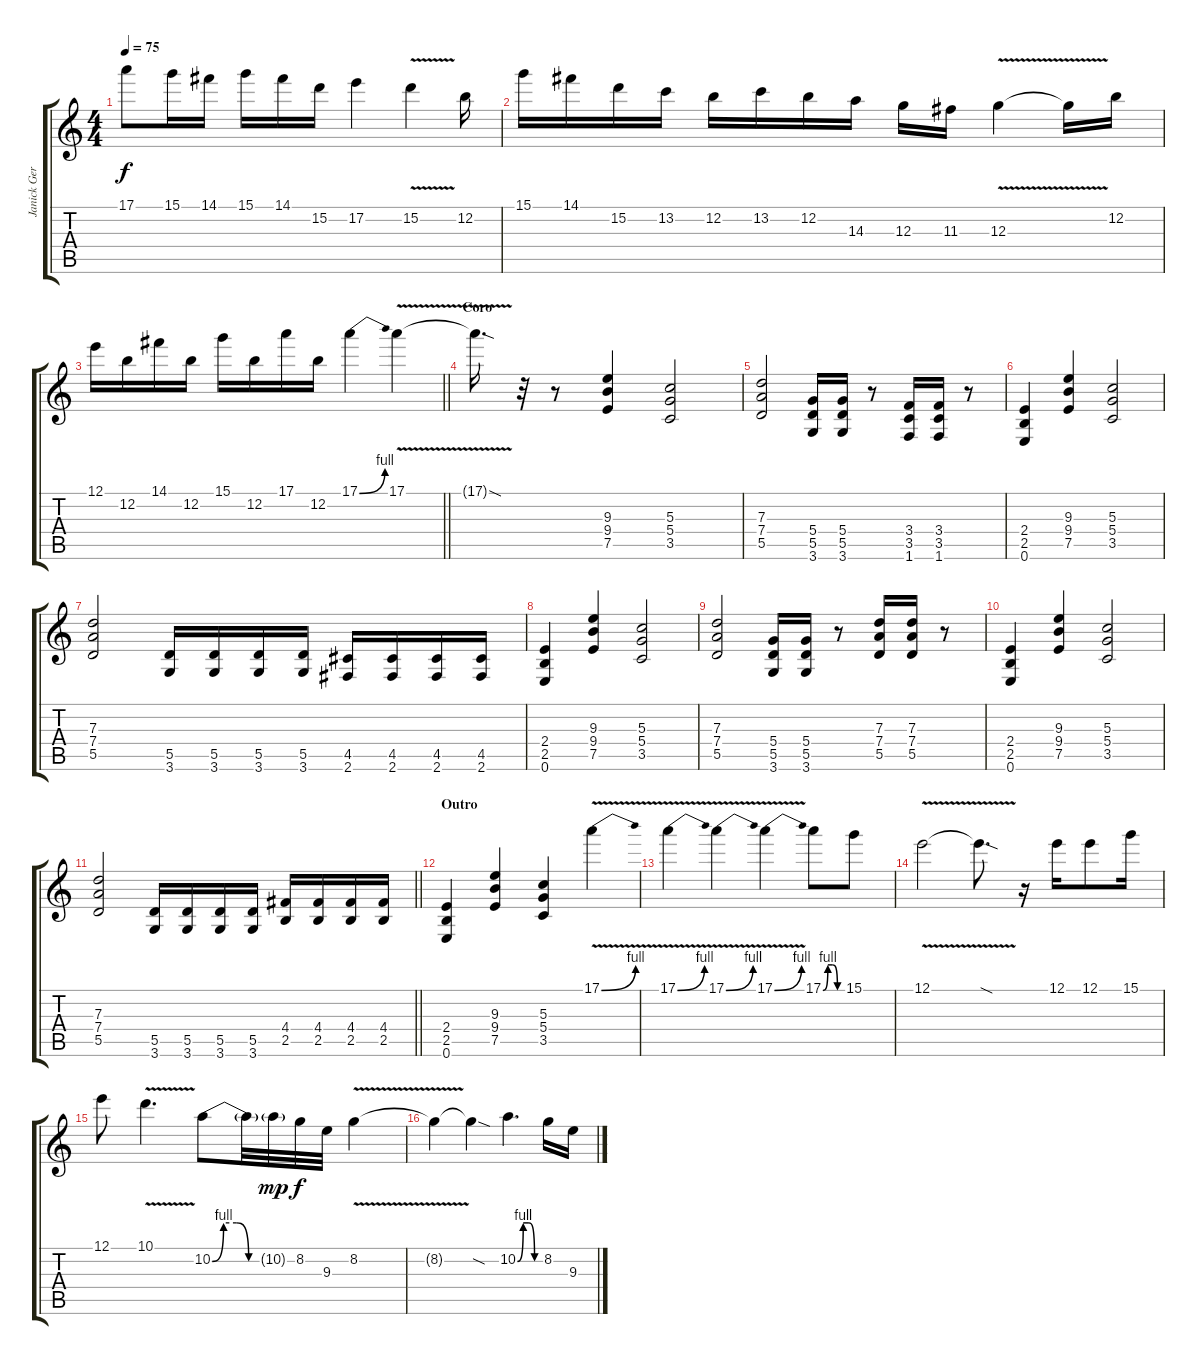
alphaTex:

\track ("Janick Gers" "Janick Ger") {instrument distortionguitar}
\staff {score tabs}
\tuning (E4 B3 G3 D3 A2 E2) {hide}
\ts (4 4)
\tempo 75
\clef g2
\ks c
17.1{t}.8{dy f} 15.1.16 14.1.16 15.1.16 14.1.16 15.2.16 17.2.4 15.2{v}.4 12.2.16 |
15.1.16 14.1.16 15.2.16 13.2.16 12.2.16 13.2.16 12.2.16 14.3.16 12.3.16 11.3.16 12.3{v}.4 12.3{t}.16 12.2.16 |
\barLineRight lightlight
12.1.16 12.2.16 14.1.16 12.2.16 15.1.16 12.2.16 17.1.16 12.2.16 17.1{be (bend 0 0 60 4)}.4 17.1{v}.4 |
\section ("" "Coro")
17.1{sod t}.16{d} r.32 r.8 (9.3 9.4 7.5).4{volume 11} (5.3 5.4 3.5).2 |
(7.3 7.4 5.5).2{volume 11} (5.4 5.5 3.6).16 (5.4 5.5 3.6).16 r.8 (3.4 3.5 1.6).16 (3.4 3.5 1.6).16 r.8 |
(2.4 2.5 0.6).4 (9.3 9.4 7.5).4 (5.3 5.4 3.5).2 |
(7.3 7.4 5.5).2 (5.5 3.6).16 (5.5 3.6).16 (5.5 3.6).16 (5.5 3.6).16 (4.5 2.6).16 (4.5 2.6).16 (4.5 2.6).16 (4.5 2.6).16 |
(2.4 2.5 0.6).4 (9.3 9.4 7.5).4 (5.3 5.4 3.5).2 |
(7.3 7.4 5.5).2 (5.4 5.5 3.6).16 (5.4 5.5 3.6).16 r.8 (7.3 7.4 5.5).16 (7.3 7.4 5.5).16 r.8 |
(2.4 2.5 0.6).4 (9.3 9.4 7.5).4 (5.3 5.4 3.5).2 |
\barLineRight lightlight
(7.3 7.4 5.5).2 (5.5 3.6).16 (5.5 3.6).16 (5.5 3.6).16 (5.5 3.6).16 (4.4 2.5).16 (4.4 2.5).16 (4.4 2.5).16 (4.4 2.5).16 |
\section ("" "Outro")
(2.4 2.5 0.6).4 (9.3 9.4 7.5).4 (5.3 5.4 3.5).4 17.1{be (bend 0 0 60 4) v}.4{volume 16} |
17.1{be (bend 0 0 60 4) v}.4{volume 16} 17.1{be (bend 0 0 60 4) v}.4 17.1{be (bend 0 0 60 4) v}.4 17.1{be (custom 0 0 15 4 30 4 45 0 60 0)}.8 15.1.8 |
12.1{v}.2 12.1{sod t}.8{d} r.16 12.1.16 12.1.8 15.1.16 |
12.1.8 10.1{v}.4{d} 10.2{be (custom 0 0 14 4 30 4 45 0 60 0)}.8 10.2{t}.32 10.2{g}.32{dy mp} 8.2.32{dy f} 9.3.32 8.2{v}.4 |
8.2{t}.4 8.2{sod t}.4 10.2{be (custom 0 0 15 4 30 4 45 0 60 0)}.4{d} 8.2.16 9.3.16
